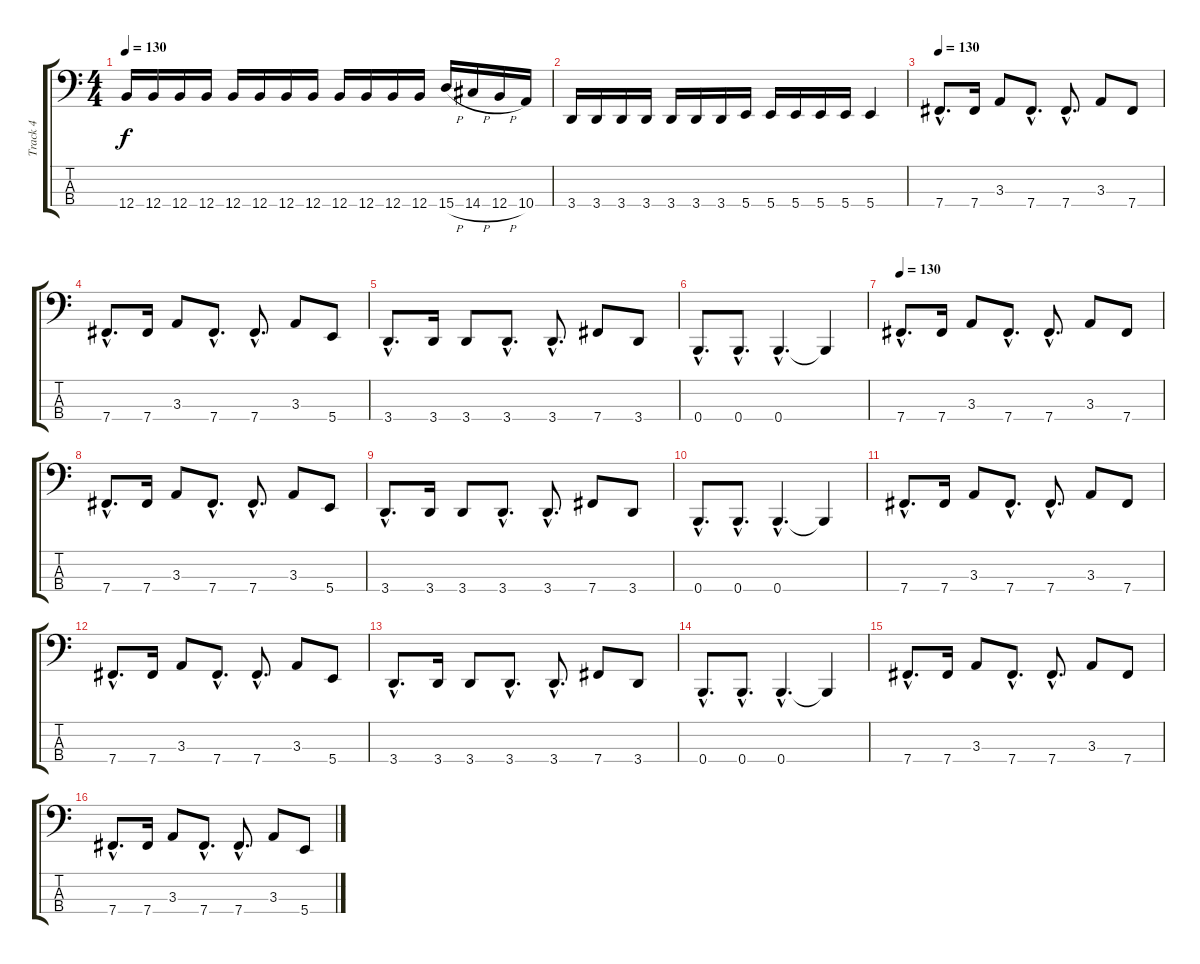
\track ("Track 4" "Track 4") {instrument electricbasspick}
\staff {score tabs}
\tuning (E2 B1 Gb1 B0) {hide}
\ts (4 4)
\tempo 130
\clef f4
\ks c
12.4.16{dy f} 12.4.16 12.4.16 12.4.16 12.4.16 12.4.16 12.4.16 12.4.16 12.4.16 12.4.16 12.4.16 12.4.16 15.4{h}.16 14.4{h}.16 12.4{h}.16 10.4.16 |
3.4.16 3.4.16 3.4.16 3.4.16 3.4.16 3.4.16 3.4.16 5.4.16 5.4.16 5.4.16 5.4.16 5.4.16 5.4.4 |
\tempo 130
7.4{hac}.8{d} 7.4.16 3.3.8 7.4{hac}.8{d} 7.4{hac}.8{d} 3.3.8 7.4.8 |
7.4{hac}.8{d} 7.4.16 3.3.8 7.4{hac}.8{d} 7.4{hac}.8{d} 3.3.8 5.4.8 |
3.4{hac}.8{d} 3.4.16 3.4.8 3.4{hac}.8{d} 3.4{hac}.8{d} 7.4.8 3.4.8 |
0.4{hac}.8{d} 0.4{hac}.8{d} 0.4{hac}.4{d} 0.4{t}.4 |
\tempo 130
7.4{hac}.8{d} 7.4.16 3.3.8 7.4{hac}.8{d} 7.4{hac}.8{d} 3.3.8 7.4.8 |
7.4{hac}.8{d} 7.4.16 3.3.8 7.4{hac}.8{d} 7.4{hac}.8{d} 3.3.8 5.4.8 |
3.4{hac}.8{d} 3.4.16 3.4.8 3.4{hac}.8{d} 3.4{hac}.8{d} 7.4.8 3.4.8 |
0.4{hac}.8{d} 0.4{hac}.8{d} 0.4{hac}.4{d} 0.4{t}.4 |
7.4{hac}.8{d} 7.4.16 3.3.8 7.4{hac}.8{d} 7.4{hac}.8{d} 3.3.8 7.4.8 |
7.4{hac}.8{d} 7.4.16 3.3.8 7.4{hac}.8{d} 7.4{hac}.8{d} 3.3.8 5.4.8 |
3.4{hac}.8{d} 3.4.16 3.4.8 3.4{hac}.8{d} 3.4{hac}.8{d} 7.4.8 3.4.8 |
0.4{hac}.8{d} 0.4{hac}.8{d} 0.4{hac}.4{d} 0.4{t}.4 |
7.4{hac}.8{d} 7.4.16 3.3.8 7.4{hac}.8{d} 7.4{hac}.8{d} 3.3.8 7.4.8 |
7.4{hac}.8{d} 7.4.16 3.3.8 7.4{hac}.8{d} 7.4{hac}.8{d} 3.3.8 5.4.8
